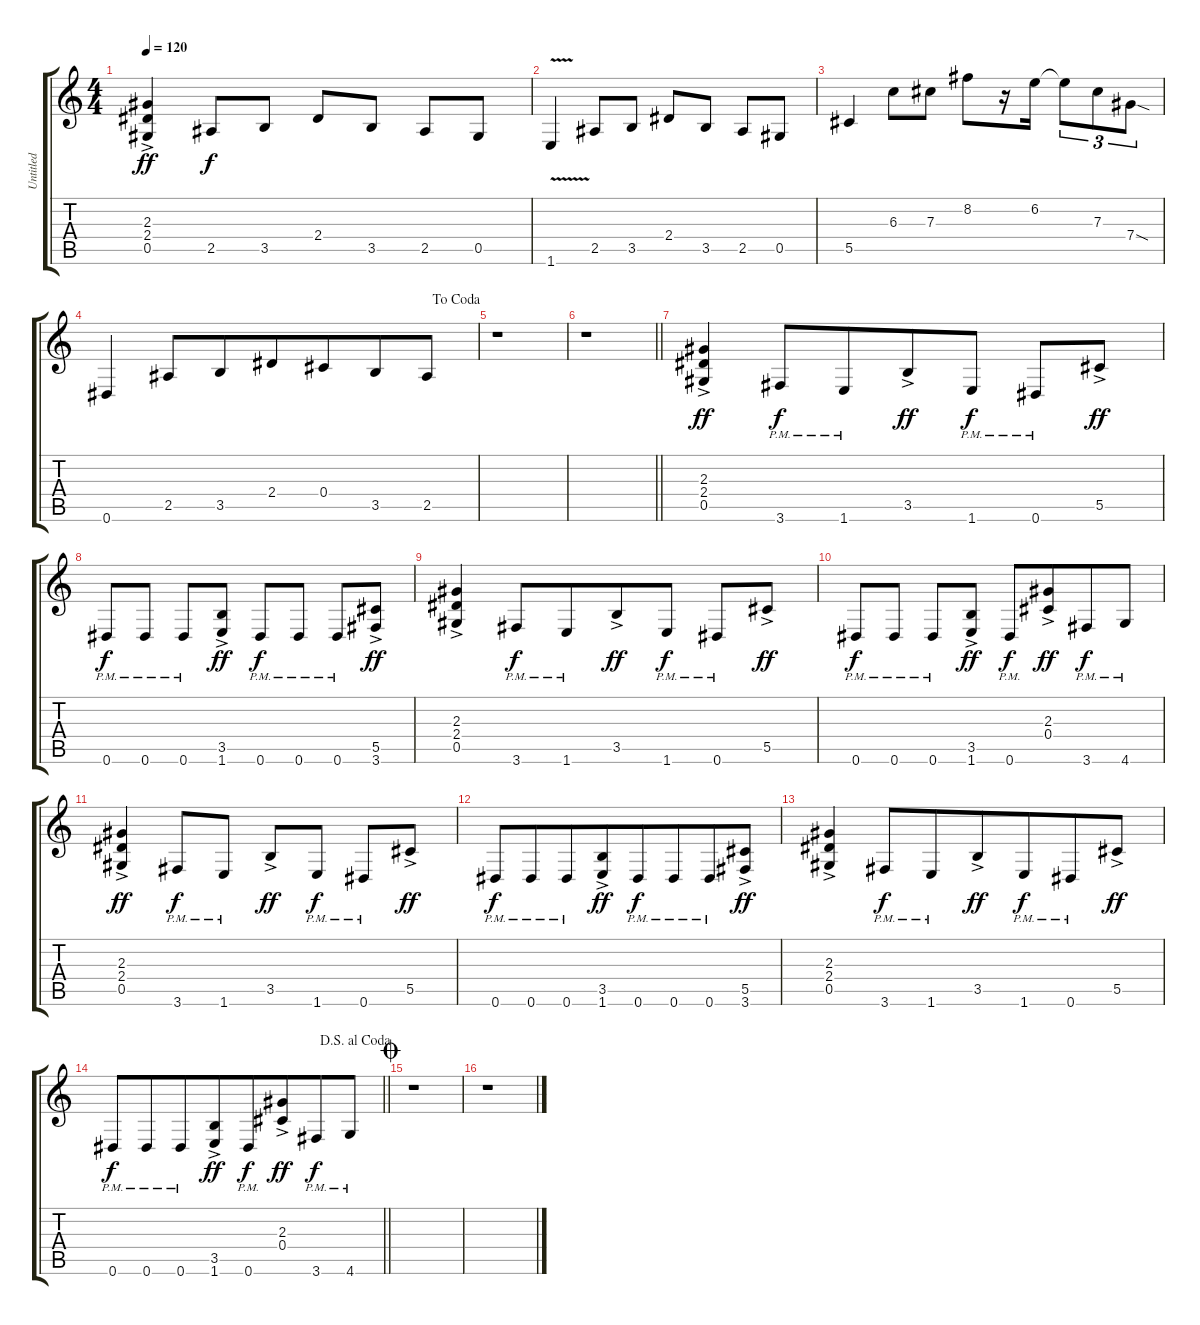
\track ("Untitled" "Untitled") {instrument distortionguitar}
\staff {score tabs}
\tuning (Eb4 Bb3 Gb3 Db3 Ab2 Eb2) {hide}
\ts (4 4)
\tempo 120
\clef g2
\ks c
(2.3{ac} 2.4{ac} 0.5{ac}).4{dy ff} 2.5.8{dy f} 3.5.8 2.4.8 3.5.8 2.5.8 0.5.8 |
1.6{v}.4 2.5.8 3.5.8 2.4.8{beam merge} 3.5.8 2.5.8 0.5.8 |
5.5.4 6.3.8{beam merge} 7.3.8 8.2.8 r.16{beam merge} 6.2.16 6.2{t}.8{tu (3 2)} 7.3.8{tu (3 2) beam merge} 7.4{sod}.8{tu (3 2)} |
\jump dacoda
0.6.4{beam merge} 2.5.8{beam merge} 3.5.8{beam merge} 2.4.8{beam merge} 0.4.8{beam merge} 3.5.8 2.5.8 |
r.1 |
\barLineRight lightlight
r.1 |
(2.3{ac} 2.4{ac} 0.5{ac}).4{dy ff beam merge} 3.6{pm}.8{dy f} 1.6{pm}.8{beam merge} 3.5{ac}.8{dy ff} 1.6{pm}.8{dy f} 0.6{pm}.8 5.5{ac}.8{dy ff} |
0.6{pm}.8{dy f beam merge} 0.6{pm}.8 0.6{pm}.8{beam merge} (3.5{ac} 1.6{ac}).8{dy ff} 0.6{pm}.8{dy f beam merge} 0.6{pm}.8 0.6{pm}.8 (5.5{ac} 3.6{ac}).8{dy ff} |
(2.3{ac} 2.4{ac} 0.5{ac}).4 3.6{pm}.8{dy f beam merge} 1.6{pm}.8{beam merge} 3.5{ac}.8{dy ff} 1.6{pm}.8{dy f} 0.6{pm}.8{beam merge} 5.5{ac}.8{dy ff} |
0.6{pm}.8{dy f} 0.6{pm}.8 0.6{pm}.8{beam merge} (3.5{ac} 1.6{ac}).8{dy ff} 0.6{pm}.8{dy f} (2.3{ac} 0.4{ac}).8{dy ff beam merge} 3.6{pm}.8{dy f} 4.6{pm}.8 |
(2.3{ac} 2.4{ac} 0.5{ac}).4{dy ff beam merge} 3.6{pm}.8{dy f beam merge} 1.6{pm}.8 3.5{ac}.8{dy ff beam merge} 1.6{pm}.8{dy f} 0.6{pm}.8{beam merge} 5.5{ac}.8{dy ff} |
0.6{pm}.8{dy f beam merge} 0.6{pm}.8{beam merge} 0.6{pm}.8{beam merge} (3.5{ac} 1.6{ac}).8{dy ff beam merge} 0.6{pm}.8{dy f beam merge} 0.6{pm}.8{beam merge} 0.6{pm}.8{beam merge} (5.5{ac} 3.6{ac}).8{dy ff} |
(2.3{ac} 2.4{ac} 0.5{ac}).4{beam merge} 3.6{pm}.8{dy f beam merge} 1.6{pm}.8{beam merge} 3.5{ac}.8{dy ff} 1.6{pm}.8{dy f beam merge} 0.6{pm}.8{beam merge} 5.5{ac}.8{dy ff} |
\jump dalsegnoalcoda
\barLineRight lightlight
0.6{pm}.8{dy f beam merge} 0.6{pm}.8{beam merge} 0.6{pm}.8{beam merge} (3.5{ac} 1.6{ac}).8{dy ff beam merge} 0.6{pm}.8{dy f} (2.3{ac} 0.4{ac}).8{dy ff beam merge} 3.6{pm}.8{dy f} 4.6{pm}.8 |
\jump coda
r.1 |
r.1
